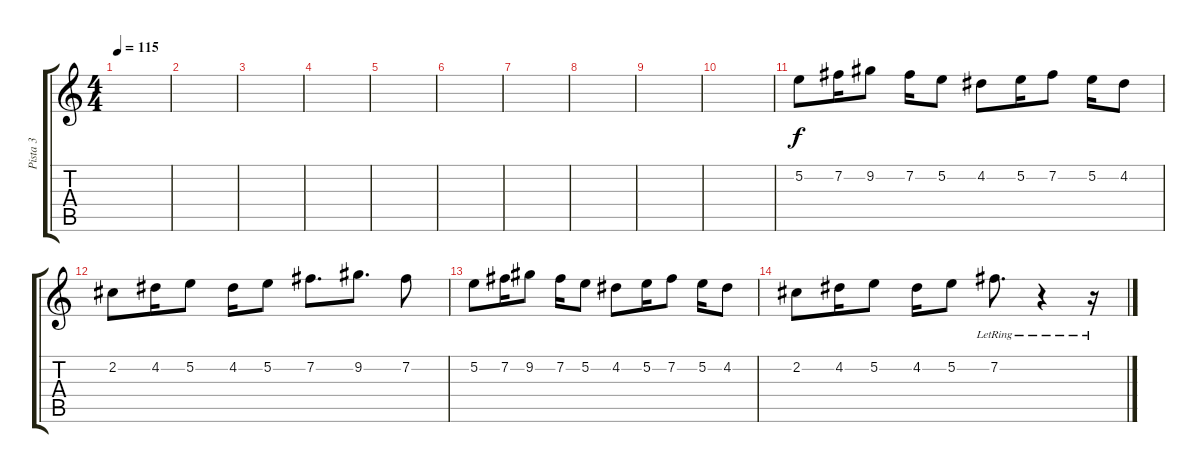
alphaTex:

\track ("Pista 3" "Pista 3") {instrument overdrivenguitar}
\staff {score tabs}
\tuning (E4 B3 G3 D3 A2 E2) {hide}
\ts (4 4)
\tempo 115
\clef g2
\ks c
|
|
|
|
|
|
|
|
|
|
5.2.8 7.2.16 9.2.8 7.2.16 5.2.8 4.2.8 5.2.16 7.2.8 5.2.16 4.2.8 |
2.2.8 4.2.16 5.2.8 4.2.16 5.2.8 7.2.8{d} 9.2.8{d} 7.2.8 |
5.2.8 7.2.16 9.2.8 7.2.16 5.2.8 4.2.8 5.2.16 7.2.8 5.2.16 4.2.8 |
2.2.8 4.2.16 5.2.8 4.2.16 5.2.8 7.2{lr}.8{d} r.4 r.16
